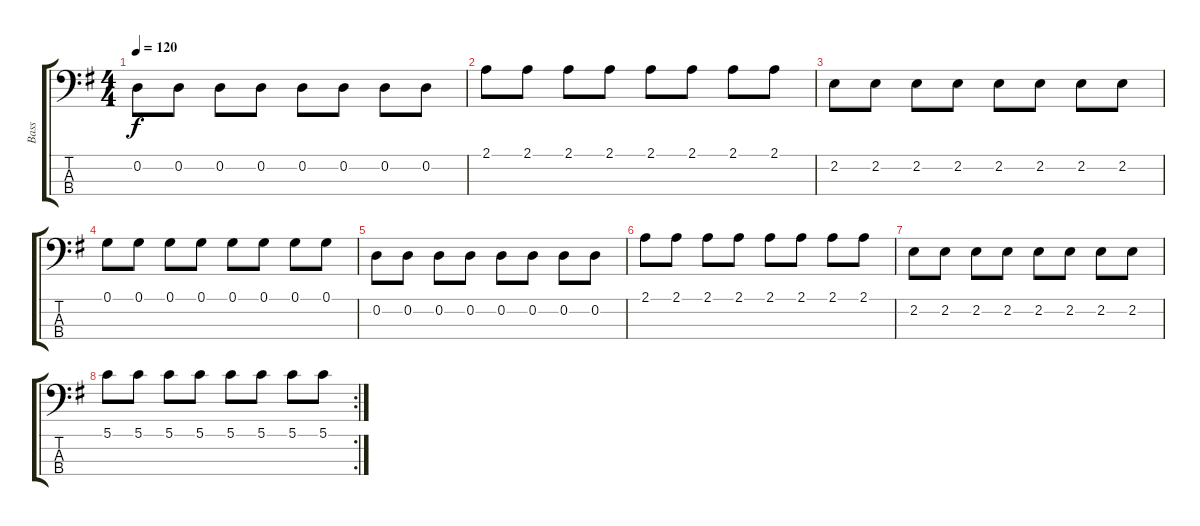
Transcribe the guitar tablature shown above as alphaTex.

\track ("Bass" "Bass") {mute instrument electricbassfinger}
\staff {score tabs}
\tuning (G2 D2 A1 E1) {hide}
\ts (4 4)
\tempo 120
\clef f4
\ks g
0.2.8{dy f} 0.2.8 0.2.8 0.2.8 0.2.8 0.2.8 0.2.8 0.2.8 |
2.1.8 2.1.8 2.1.8 2.1.8 2.1.8 2.1.8 2.1.8 2.1.8 |
2.2.8 2.2.8 2.2.8 2.2.8 2.2.8 2.2.8 2.2.8 2.2.8 |
0.1.8 0.1.8 0.1.8 0.1.8 0.1.8 0.1.8 0.1.8 0.1.8 |
0.2.8 0.2.8 0.2.8 0.2.8 0.2.8 0.2.8 0.2.8 0.2.8 |
2.1.8 2.1.8 2.1.8 2.1.8 2.1.8 2.1.8 2.1.8 2.1.8 |
2.2.8 2.2.8 2.2.8 2.2.8 2.2.8 2.2.8 2.2.8 2.2.8 |
\rc 2
5.1.8 5.1.8 5.1.8 5.1.8 5.1.8 5.1.8 5.1.8 5.1.8
